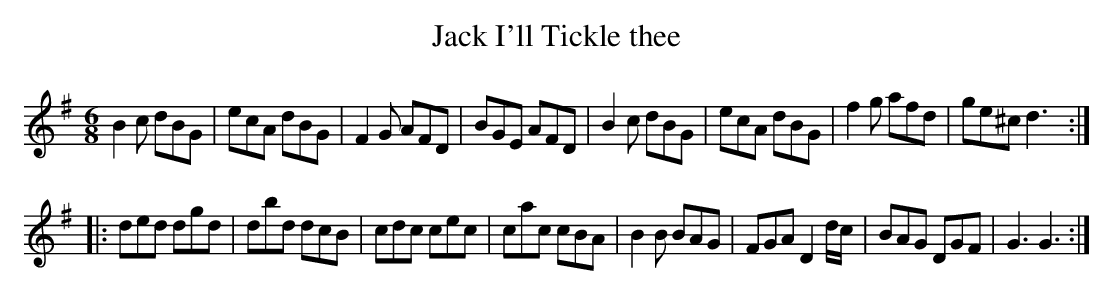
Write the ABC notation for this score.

X:1
T:Jack I'll Tickle thee
M:6/8
L:1/8
K:G
B2c dBG | ecA dBG | F2G AFD | BGE AFD | B2c dBG | ecA dBG | f2g afd | ge^c d3 :|
|: ded dgd | dbd dcB | cdc cec | cac cBA | B2B BAG | FGA D2 d/c/ | BAG DGF | G3 G3 :|
